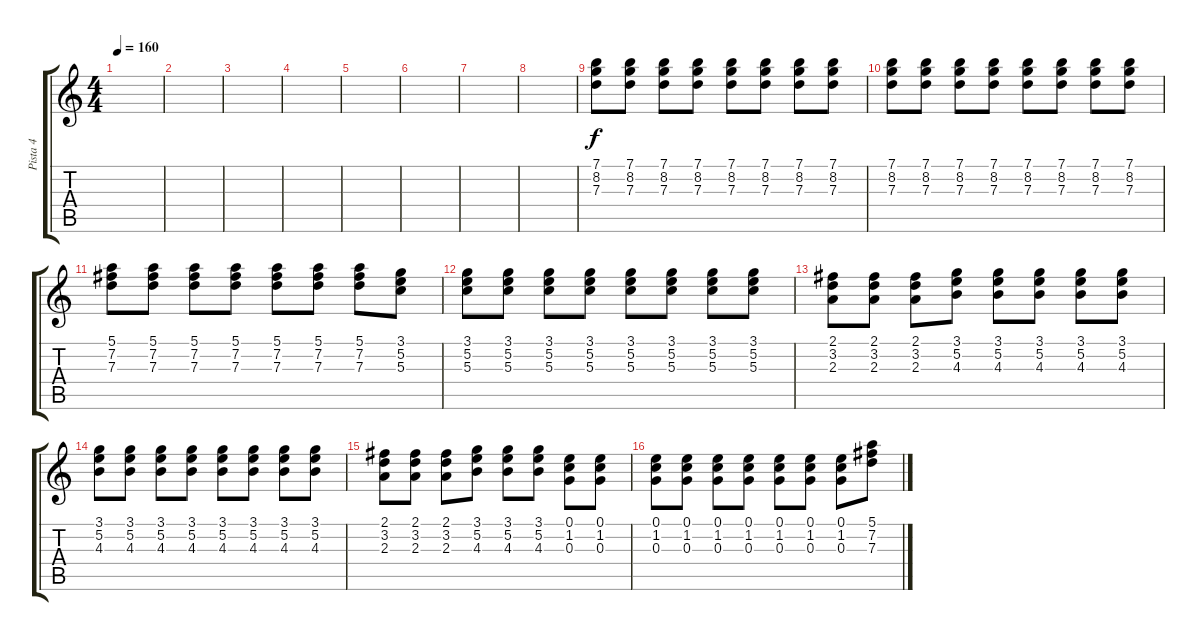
\track ("Pista 4" "Pista 4") {instrument distortionguitar}
\staff {score tabs}
\tuning (E4 B3 G3 D3 A2 E2) {hide}
\ts (4 4)
\tempo 160
\clef g2
\ks c
|
|
|
|
|
|
|
|
(7.1 8.2 7.3).8 (7.1 8.2 7.3).8 (7.1 8.2 7.3).8 (7.1 8.2 7.3).8 (7.1 8.2 7.3).8 (7.1 8.2 7.3).8 (7.1 8.2 7.3).8 (7.1 8.2 7.3).8 |
(7.1 8.2 7.3).8 (7.1 8.2 7.3).8 (7.1 8.2 7.3).8 (7.1 8.2 7.3).8 (7.1 8.2 7.3).8 (7.1 8.2 7.3).8 (7.1 8.2 7.3).8 (7.1 8.2 7.3).8 |
(5.1 7.2 7.3).8 (5.1 7.2 7.3).8 (5.1 7.2 7.3).8 (5.1 7.2 7.3).8 (5.1 7.2 7.3).8 (5.1 7.2 7.3).8 (5.1 7.2 7.3).8 (3.1 5.2 5.3).8 |
(3.1 5.2 5.3).8 (3.1 5.2 5.3).8 (3.1 5.2 5.3).8 (3.1 5.2 5.3).8 (3.1 5.2 5.3).8 (3.1 5.2 5.3).8 (3.1 5.2 5.3).8 (3.1 5.2 5.3).8 |
(2.1 3.2 2.3).8 (2.1 3.2 2.3).8 (2.1 3.2 2.3).8 (3.1 5.2 4.3).8 (3.1 5.2 4.3).8 (3.1 5.2 4.3).8 (3.1 5.2 4.3).8 (3.1 5.2 4.3).8 |
(3.1 5.2 4.3).8 (3.1 5.2 4.3).8 (3.1 5.2 4.3).8 (3.1 5.2 4.3).8 (3.1 5.2 4.3).8 (3.1 5.2 4.3).8 (3.1 5.2 4.3).8 (3.1 5.2 4.3).8 |
(2.1 3.2 2.3).8 (2.1 3.2 2.3).8 (2.1 3.2 2.3).8 (3.1 5.2 4.3).8 (3.1 5.2 4.3).8 (3.1 5.2 4.3).8 (0.1 1.2 0.3).8 (0.1 1.2 0.3).8 |
(0.1 1.2 0.3).8 (0.1 1.2 0.3).8 (0.1 1.2 0.3).8 (0.1 1.2 0.3).8 (0.1 1.2 0.3).8 (0.1 1.2 0.3).8 (0.1 1.2 0.3).8 (5.1 7.2 7.3).8
